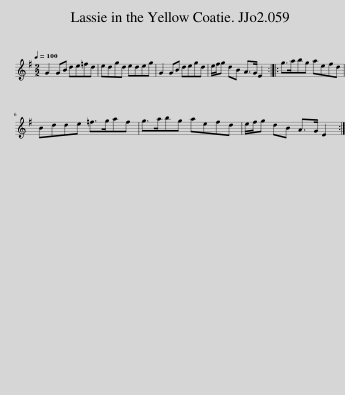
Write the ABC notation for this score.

X:1
L:1/8
Q:1/4=100
M:2/2
I:linebreak $
K:Emin
V:1 treble
V:1
 G2 GB de=fd | edgd edeg | G2 GB degd | e/f/g dB A>G E2 :: g>abg aefd |$ %5
 Bdde =f>gaf | g>abg aefd | e/f/g dB A>G E2 :| %8
